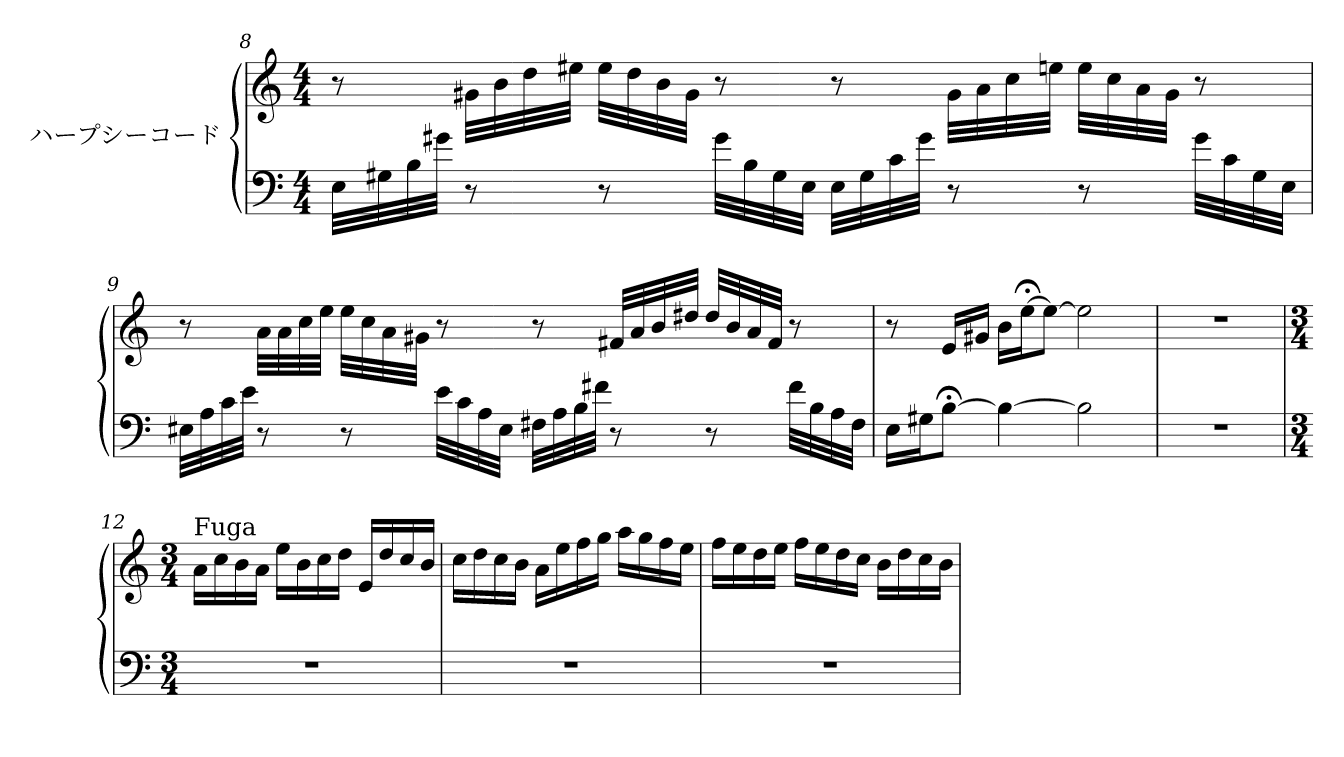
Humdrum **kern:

**kern	**kern
*part1	*part1
*staff2	*staff1
*I"ハープシーコード	*
!!LO:LB:g=z
*clefF4	*clefG2
*k[]	*k[]
*M4/4	*M4/4
=8	=8
32E\LLL	8r
32G#X\	.
32B\	.
32g#X\JJJ	.
8r	32g#X\LLL
.	32b\
.	32dd\
.	32ee#X\JJJ
8r	32ee#\LLL
.	32dd\
.	32b\
.	32g#\JJJ
32g#\LLL	8r
32B\	.
32G#\	.
32E\JJJ	.
32E\LLL	8r
32G#\	.
32c\	.
32g#\JJJ	.
8r	32g#\LLL
.	32a\
.	32cc\
.	32een\JJJ
8r	32ee\LLL
.	32cc\
.	32a\
.	32g#\JJJ
32g#\LLL	8r
32c\	.
32G#\	.
32E\JJJ	.
!!LO:LB:g=z
=9	=9
32E#X\LLL	8r
32A\	.
32c\	.
32e\JJJ	.
8r	32a\LLL
.	32a\
.	32cc\
.	32ee\JJJ
8r	32ee\LLL
.	32cc\
.	32a\
.	32g#X\JJJ
32e\LLL	8r
32c\	.
32A\	.
32E#\JJJ	.
32F#X\LLL	8r
32A\	.
32B\	.
32f#X\JJJ	.
8r	32f#X/LLL
.	32a/
.	32b/
.	32dd#X/JJJ
8r	32dd#/LLL
.	32b/
.	32a/
.	32f#/JJJ
32f#\LLL	8r
32B\	.
32A\	.
32F#\JJJ	.
=10	=10
16E\LL	8r
16G#X\J	.
[8B;<\J	16e/LL
.	16g#X/JJ
4B\_	16b\LL
.	[16ee;<\J
.	8ee\J_
2B\]	2ee\]
=11	=11
1r	1r
!!LO:PB:g=z
=12	=12
*M3/4	*M3/4
*	*MM128
!	!LO:TX:a:t=Fuga
2.r	16a\LL
.	16cc\
.	16b\
.	16a\JJ
.	16ee\LL
.	16b\
.	16cc\
.	16dd\JJ
.	16e/LL
.	16dd/
.	16cc/
.	16b/JJ
=13	=13
2.r	16cc\LL
.	16dd\
.	16cc\
.	16b\JJ
.	16a\LL
.	16ee\
.	16ff\
.	16gg\JJ
.	16aa\LL
.	16gg\
.	16ff\
.	16ee\JJ
=14	=14
2.r	16ff\LL
.	16ee\
.	16dd\
.	16ee\JJ
.	16ff\LL
.	16ee\
.	16dd\
.	16cc\JJ
.	16b\LL
.	16dd\
.	16cc\
.	16b\JJ
=	=
*-	*-
